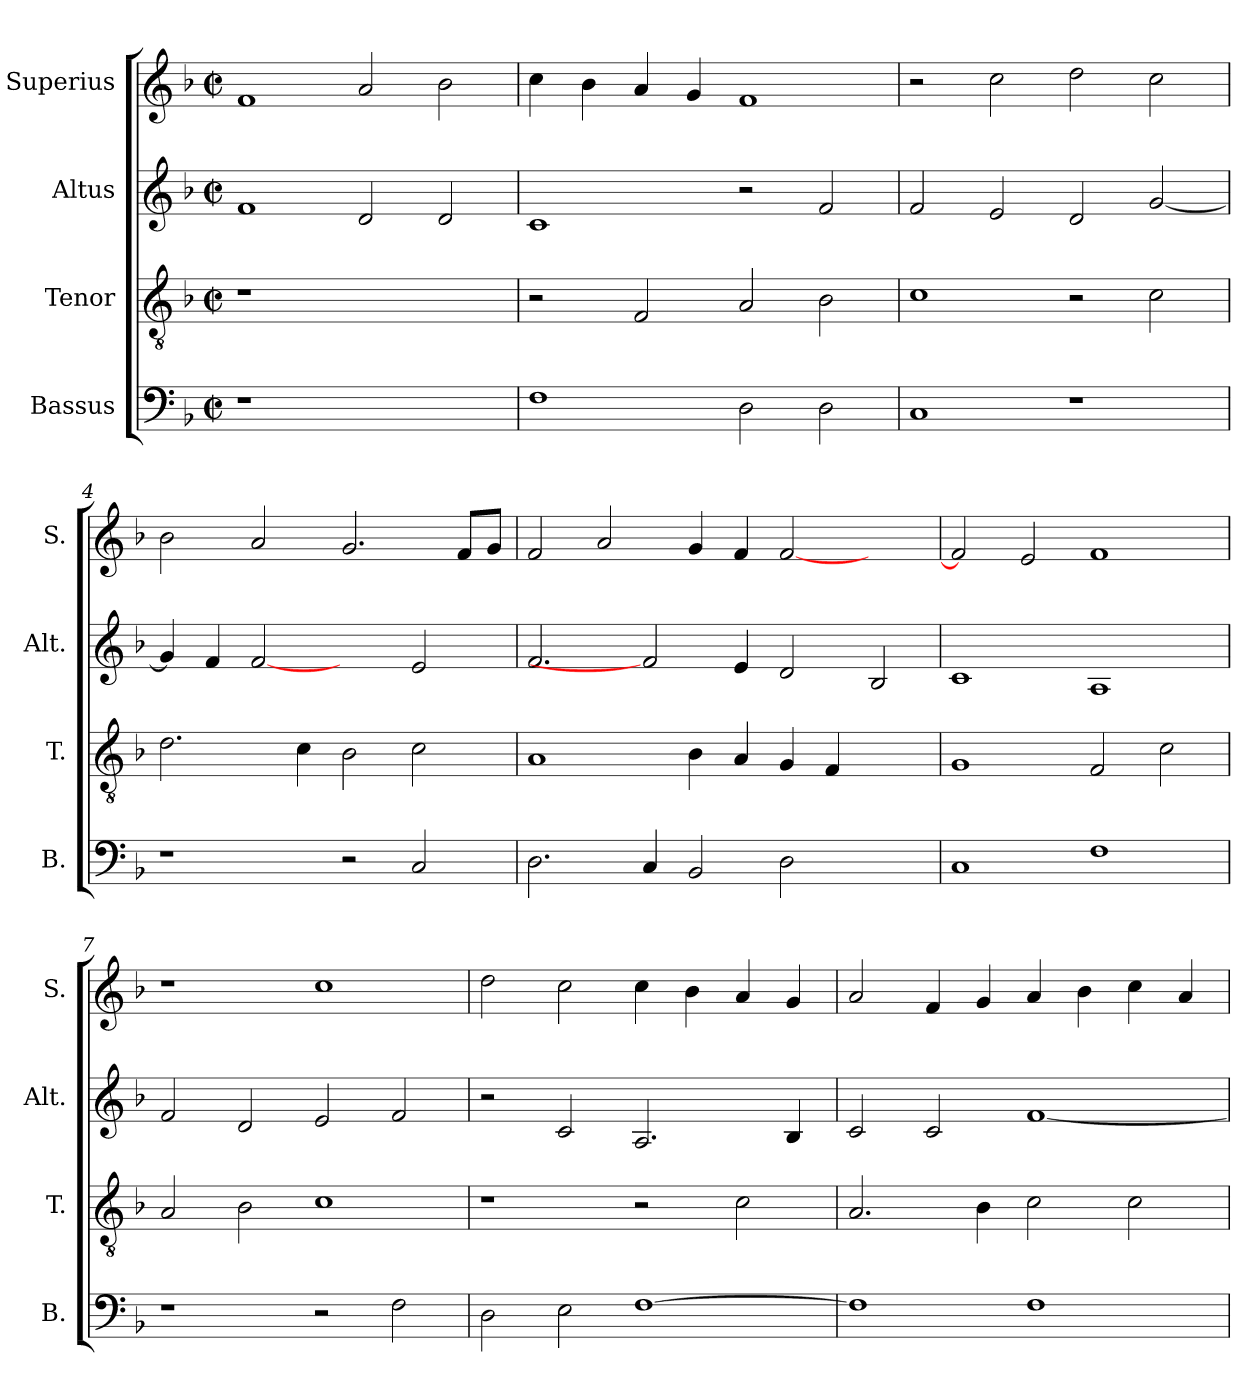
**kern	**kern	**kern	**kern
*part4	*part3	*part2	*part1
*staff4	*staff3	*staff2	*staff1
*I"Bassus	*I"Tenor	*I"Altus	*I"Superius
*I'B.	*I'T.	*I'Alt.	*I'S.
!!LO:PB:g=z
*clefF4	*clefGv2	*clefG2	*clefG2
*	*ITrd7c12	*	*
*k[b-]	*k[b-]	*k[b-]	*k[b-]
*F:	*F:	*F:	*F:
*M2/2	*M2/2	*M2/2	*M2/2
*met(c|)	*met(c|)	*met(c|)	*met(c|)
=1	=1	=1	=1
!LO:N:vis=1	!LO:N:vis=1	!	!
1r	1r	1fi	1fi
1ryy	1ryy	2di/	2ai/
.	.	2di/	2b-i\
=2	=2	=2	=2
1Fi	2r	1ci	4cci\
.	.	.	4b-i\
.	2FFi/	.	4ai/
.	.	.	4gi/
2Di\	2AAi/	2r	1fi
2Di\	2BB-i\	2fi/	.
=3	=3	=3	=3
1Ci	1Ci	2fi/	2r
.	.	2ei/	2cci\
1r	2r	2di/	2ddi\
.	2Ci\	[<2gi/	2cci\
=4	=4	=4	=4
1r	2.Di\	4gi/]	2b-i\
.	.	4fi/	.
.	.	[2fi	2ai/
.	4Ci\	.	.
2r	2BB-i\	2ryy	2.gi/
2Ci/	2Ci\	2ei/	.
.	.	.	8fi/L
.	.	.	8gi/J
!!LO:LB:g=z
=5	=5	=5	=5
2.Di\	1AAi	2.fi/	2fi/
.	.	.	2ai/
4Ci/	.	2fi]	.
2BB-i/	4BB-i\	.	4gi/
.	4AAi/	4ei/	4fi/
2Di\	4GGi/	2di/	[<2fi/
.	4FFi/	.	.
2ryy	2ryy	2B-i/	2ryy
=6	=6	=6	=6
1Ci	1GGi	1ci	2fi/]
.	.	.	2ei/
1Fi	2FFi/	1Ai	1fi
.	2Ci\	.	.
=7	=7	=7	=7
1r	2AAi/	2fi/	1r
.	2BB-i\	2di/	.
2r	1Ci	2ei/	1cci
2Fi\	.	2fi/	.
=8	=8	=8	=8
2Di\	1r	2r	2ddi\
2Ei\	.	2ci/	2cci\
[>1Fi	2r	2.Ai/	4cci\
.	.	.	4b-i\
.	2Ci\	.	4ai/
.	.	4B-i/	4gi/
!!LO:PB:g=z
=9	=9	=9	=9
1Fi]	2.AAi/	2ci/	2ai/
.	.	2ci/	4fi/
.	4BB-i\	.	4gi/
1Fi	2Ci\	[<1fi	4ai/
.	.	.	4b-i\
.	2Ci\	.	4cci\
.	.	.	4ai/
=	=	=	=
*-	*-	*-	*-
